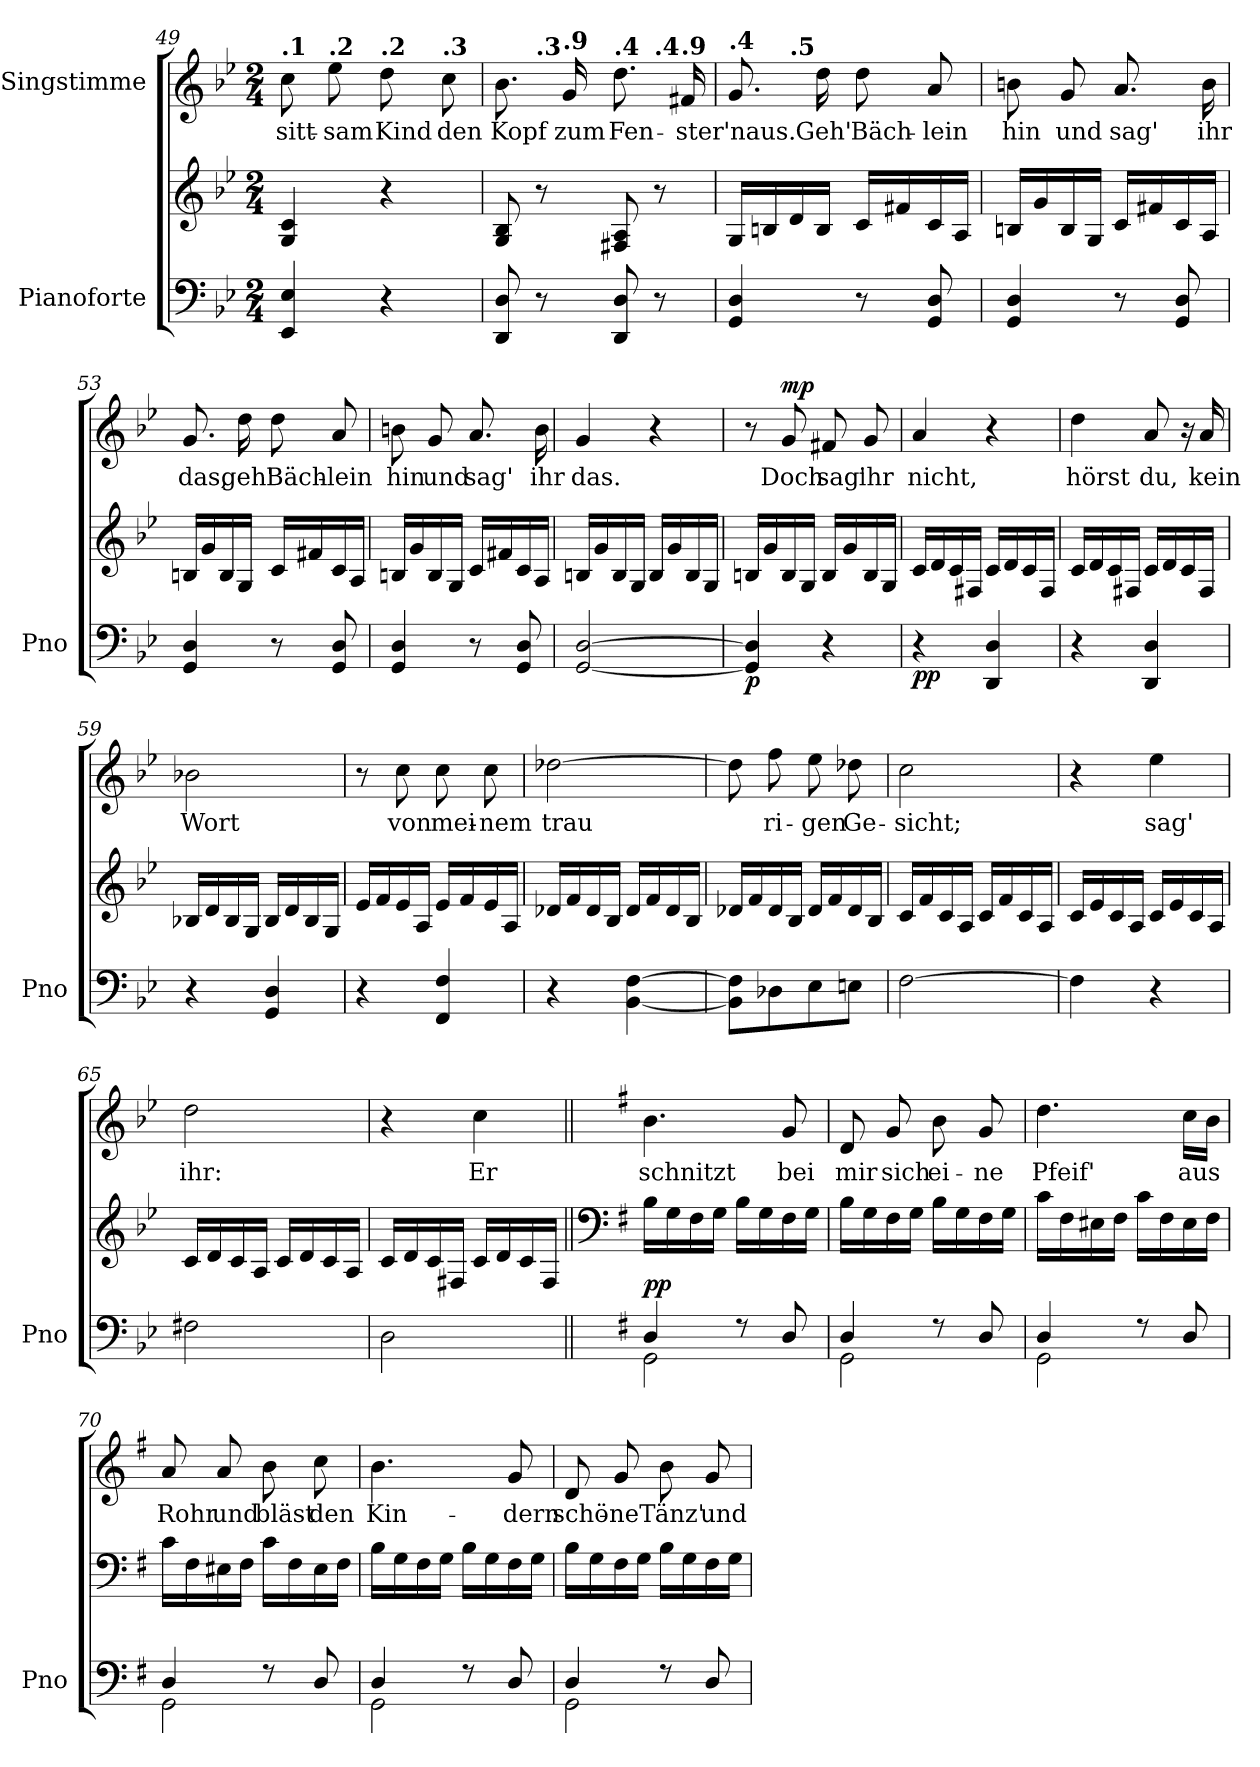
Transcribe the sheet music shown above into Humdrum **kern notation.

**kern	**kern	**dynam	**kern	**text	**dynam
*part2	*part2	*part2	*part1	*part1	*part1
*staff3	*staff2	*staff2/3	*staff1	*staff1	*staff1
*I"Pianoforte	*	*	*I"Singstimme	*	*
*I'Pno	*	*	*	*	*
*clefF4	*clefG2	*	*clefG2	*	*
*k[b-e-]	*k[b-e-]	*	*k[b-e-]	*	*
*M2/4	*M2/4	*	*M2/4	*	*
*MM128	*MM128	*	*MM128	*	*
=49	=49	=49	=49	=49	=49
!	!	!	!LO:TX:a:B:t=.1	!	!
!	!	!	!	!LO:LY:b	!
4EE-/ 4E-/	4G/ 4c/	.	8cc\	sitt-	.
*	*	*	*MM125	*	*
!	!	!	!LO:TX:a:B:t=.2	!	!
!	!	!	!	!LO:LY:b	!
.	.	.	8ee-\	-sam	.
*	*	*	*MM122	*	*
!	!	!	!LO:TX:a:B:t=.2	!	!
!	!	!	!	!LO:LY:b	!
4r	4r	.	8dd\	Kind	.
*	*	*	*MM119	*	*
!	!	!	!LO:TX:a:B:t=.3	!	!
!	!	!	!	!LO:LY:b	!
.	.	.	8cc\	den	.
!!LO:LB:g=z
=50	=50	=50	=50	=50	=50
*	*	*	*MM116	*	*
!	!	!	!LO:TX:a:B:t=.3	!	!
!	!	!	!	!LO:LY:b	!
*	*	*	*^	*	*
*	*	*	*	*^	*	*
8DD/ 8D/	8G/ 8B-/	.	8.b-\	8ryy	4.ryy	Kopf	.
*	*	*	*MM113	*	*	*	*
!	!	!	!	!LO:TX:a:B:t=.3	!	!	!
8r	8r	.	.	4.ryy	.	.	.
*	*	*	*MM111	*	*	*	*
!	!	!	!LO:TX:a:B:t=.9	!	!	!	!
!	!	!	!	!	!	!LO:LY:b	!
.	.	.	16g/	.	.	zum	.
*	*	*	*MM110	*	*	*	*
!	!	!	!LO:TX:a:B:t=.4	!	!	!	!
!	!	!	!	!	!	!LO:LY:b	!
8DD/ 8D/	8F#X/ 8A/	.	8.dd\	.	.	Fen-	.
*	*	*	*MM107	*	*	*	*
!	!	!	!	!	!LO:TX:a:B:t=.4	!	!
8r	8r	.	.	.	8ryy	.	.
*	*	*	*MM105	*	*	*	*
!	!	!	!LO:TX:a:B:t=.9	!	!	!	!
!	!	!	!	!	!	!LO:LY:b	!
.	.	.	16f#X/	.	.	-ster	.
=51	=51	=51	=51	=51	=51	=51	=51
*	*	*	*MM104	*	*	*	*
!	!	!	!LO:TX:a:B:t=.4	!	!	!	!
!	!	!	!	!	!	!LO:LY:b	!
4GG/ 4D/	16G/LL	.	8.g/	8ryy	16ryy	'naus.	.
*	*	*	*MM103	*	*	*	*
.	16Bn/	.	.	.	4..ryy	.	.
*	*	*	*MM101	*	*	*	*
!	!	!	!	!LO:TX:a:B:t=.5	!	!	!
.	16d/	.	.	4.ryy	.	.	.
*	*	*	*MM100	*	*	*	*
!	!	!	!	!	!	!LO:LY:b	!
.	16B/JJ	.	16dd\	.	.	Geh'	.
!	!	!	!	!	!	!LO:LY:b	!
8r	16c/LL	.	8dd\	.	.	Bäch-	.
.	16f#X/	.	.	.	.	.	.
!	!	!	!	!	!	!LO:LY:b	!
8GG/ 8D/	16c/	.	8a/	.	.	-lein	.
.	16A/JJ	.	.	.	.	.	.
=52	=52	=52	=52	=52	=52	=52	=52
!	!	!	!	!	!	!LO:LY:b	!
*	*	*	*v	*v	*v	*	*
4GG/ 4D/	16Bn/LL	.	8bn\	hin	.
.	16g/	.	.	.	.
!	!	!	!	!LO:LY:b	!
.	16B/	.	8g/	und	.
.	16G/JJ	.	.	.	.
!	!	!	!	!LO:LY:b	!
8r	16c/LL	.	8.a/	sag'	.
.	16f#X/	.	.	.	.
8GG/ 8D/	16c/	.	.	.	.
!	!	!	!	!LO:LY:b	!
.	16A/JJ	.	16b\	ihr	.
=53	=53	=53	=53	=53	=53
!	!	!	!	!LO:LY:b	!
4GG/ 4D/	16Bn/LL	.	8.g/	das,	.
.	16g/	.	.	.	.
.	16B/	.	.	.	.
!	!	!	!	!LO:LY:b	!
.	16G/JJ	.	16dd\	geh'	.
!	!	!	!	!LO:LY:b	!
8r	16c/LL	.	8dd\	Bäch-	.
.	16f#X/	.	.	.	.
!	!	!	!	!LO:LY:b	!
8GG/ 8D/	16c/	.	8a/	-lein	.
.	16A/JJ	.	.	.	.
!!LO:LB:g=z
=54	=54	=54	=54	=54	=54
!	!	!	!	!LO:LY:b	!
4GG/ 4D/	16Bn/LL	.	8bn\	hin	.
.	16g/	.	.	.	.
!	!	!	!	!LO:LY:b	!
.	16B/	.	8g/	und	.
.	16G/JJ	.	.	.	.
!	!	!	!	!LO:LY:b	!
8r	16c/LL	.	8.a/	sag'	.
.	16f#X/	.	.	.	.
8GG/ 8D/	16c/	.	.	.	.
!	!	!	!	!LO:LY:b	!
.	16A/JJ	.	16b\	ihr	.
=55	=55	=55	=55	=55	=55
!	!	!	!	!LO:LY:b	!
[2GG/ [2D/	16Bn/LL	.	4g/	das.	.
.	16g/	.	.	.	.
.	16B/	.	.	.	.
.	16G/JJ	.	.	.	.
.	16B/LL	.	4r	.	.
.	16g/	.	.	.	.
.	16B/	.	.	.	.
.	16G/JJ	.	.	.	.
=56	=56	=56	=56	=56	=56
!	!	!LO:DY:b=2	!	!	!
4GG/] 4D/]	16Bn/LL	p	8r	.	.
.	16g/	.	.	.	.
!	!	!	!	!LO:LY:b	!LO:DY:b
.	16B/	.	8g/	Doch	mp
.	16G/JJ	.	.	.	.
!	!	!	!	!LO:LY:b	!
4r	16B/LL	.	8f#X/	sag'	.
.	16g/	.	.	.	.
!	!	!	!	!LO:LY:b	!
.	16B/	.	8g/	ihr	.
.	16G/JJ	.	.	.	.
=57	=57	=57	=57	=57	=57
!	!	!LO:DY:b=2	!	!LO:LY:b	!
4r	16c/LL	pp	4a/	nicht,	.
.	16d/	.	.	.	.
.	16c/	.	.	.	.
.	16F#X/JJ	.	.	.	.
4DD/ 4D/	16c/LL	.	4r	.	.
.	16d/	.	.	.	.
.	16c/	.	.	.	.
.	16F#/JJ	.	.	.	.
=58	=58	=58	=58	=58	=58
!	!	!	!	!LO:LY:b	!
4r	16c/LL	.	4dd\	hörst	.
.	16d/	.	.	.	.
.	16c/	.	.	.	.
.	16F#X/JJ	.	.	.	.
!	!	!	!	!LO:LY:b	!
4DD/ 4D/	16c/LL	.	8a/	du,	.
.	16d/	.	.	.	.
.	16c/	.	16r	.	.
!	!	!	!	!LO:LY:b	!
.	16F#/JJ	.	16a/	kein	.
!!LO:LB:g=z
=59	=59	=59	=59	=59	=59
!	!	!	!	!LO:LY:b	!
4r	16B-X/LL	.	2b-X\	Wort	.
.	16d/	.	.	.	.
.	16B-/	.	.	.	.
.	16G/JJ	.	.	.	.
4GG/ 4D/	16B-/LL	.	.	.	.
.	16d/	.	.	.	.
.	16B-/	.	.	.	.
.	16G/JJ	.	.	.	.
=60	=60	=60	=60	=60	=60
4r	16e-/LL	.	8r	.	.
.	16f/	.	.	.	.
!	!	!	!	!LO:LY:b	!
.	16e-/	.	8cc\	von	.
.	16A/JJ	.	.	.	.
!	!	!	!	!LO:LY:b	!
4FF/ 4F/	16e-/LL	.	8cc\	mei-	.
.	16f/	.	.	.	.
!	!	!	!	!LO:LY:b	!
.	16e-/	.	8cc\	-nem	.
.	16A/JJ	.	.	.	.
=61	=61	=61	=61	=61	=61
!	!	!	!	!LO:LY:b	!
4r	16d-X/LL	.	[2dd-X\	trau-	.
.	16f/	.	.	.	.
.	16d-/	.	.	.	.
.	16B-/JJ	.	.	.	.
[4BB-\ [4F\	16d-/LL	.	.	.	.
.	16f/	.	.	.	.
.	16d-/	.	.	.	.
.	16B-/JJ	.	.	.	.
=62	=62	=62	=62	=62	=62
!	!	!	!	!LO:LY:b	!
8BB-\] 8F\]L	16d-X/LL	.	8dd-\]	--	.
.	16f/	.	.	.	.
!	!	!	!	!LO:LY:b	!
8D-X\	16d-/	.	8ff\	ri-	.
.	16B-/JJ	.	.	.	.
!	!	!	!	!LO:LY:b	!
8E-\	16d-/LL	.	8ee-\	-gen	.
.	16f/	.	.	.	.
!	!	!	!	!LO:LY:b	!
8En\J	16d-/	.	8dd-X\	Ge-	.
.	16B-/JJ	.	.	.	.
=63	=63	=63	=63	=63	=63
!	!	!	!	!LO:LY:b	!
[2F\	16c/LL	.	2cc\	-sicht;	.
.	16f/	.	.	.	.
.	16c/	.	.	.	.
.	16A/JJ	.	.	.	.
.	16c/LL	.	.	.	.
.	16f/	.	.	.	.
.	16c/	.	.	.	.
.	16A/JJ	.	.	.	.
!!LO:LB:g=z
=64	=64	=64	=64	=64	=64
4F\]	16c/LL	.	4r	.	.
.	16e-/	.	.	.	.
.	16c/	.	.	.	.
.	16A/JJ	.	.	.	.
!	!	!	!	!LO:LY:b	!
4r	16c/LL	.	4ee-\	sag'	.
.	16e-/	.	.	.	.
.	16c/	.	.	.	.
.	16A/JJ	.	.	.	.
=65	=65	=65	=65	=65	=65
!	!	!	!	!LO:LY:b	!
2F#X\	16c/LL	.	2dd\	ihr:	.
.	16d/	.	.	.	.
.	16c/	.	.	.	.
.	16A/JJ	.	.	.	.
.	16c/LL	.	.	.	.
.	16d/	.	.	.	.
.	16c/	.	.	.	.
.	16A/JJ	.	.	.	.
=66	=66	=66	=66	=66	=66
2D\	16c/LL	.	4r	.	.
.	16d/	.	.	.	.
.	16c/	.	.	.	.
.	16F#X/JJ	.	.	.	.
*	*	*	*MM130	*	*
!	!	!	!	!LO:LY:b	!
.	16c/LL	.	4cc\	Er	.
.	16d/	.	.	.	.
.	16c/	.	.	.	.
.	16F#/JJ	.	.	.	.
=67||	=67||	=67||	=67||	=67||	=67||
*	*clefF4	*	*	*	*
*k[f#]	*k[f#]	*	*k[f#]	*	*
*^	*	*	*	*	*
!	!	!	!LO:DY:a=2	!	!LO:LY:b	!
4D/	2GG\	16B\LL	pp	4.b\	schnitzt	.
.	.	16G\	.	.	.	.
.	.	16F#\	.	.	.	.
.	.	16G\JJ	.	.	.	.
8r	.	16B\LL	.	.	.	.
.	.	16G\	.	.	.	.
!	!	!	!	!	!LO:LY:b	!
8D/	.	16F#\	.	8g/	bei	.
.	.	16G\JJ	.	.	.	.
=68	=68	=68	=68	=68	=68	=68
!	!	!	!	!	!LO:LY:b	!
4D/	2GG\	16B\LL	.	8d/	mir	.
.	.	16G\	.	.	.	.
!	!	!	!	!	!LO:LY:b	!
.	.	16F#\	.	8g/	sich	.
.	.	16G\JJ	.	.	.	.
!	!	!	!	!	!LO:LY:b	!
8r	.	16B\LL	.	8b\	ei-	.
.	.	16G\	.	.	.	.
!	!	!	!	!	!LO:LY:b	!
8D/	.	16F#\	.	8g/	-ne	.
.	.	16G\JJ	.	.	.	.
!!LO:PB:g=z
=69	=69	=69	=69	=69	=69	=69
!	!	!	!	!	!LO:LY:b	!
4D/	2GG\	16c\LL	.	4.dd\	Pfeif'	.
.	.	16F#\	.	.	.	.
.	.	16E#X\	.	.	.	.
.	.	16F#\JJ	.	.	.	.
8r	.	16c\LL	.	.	.	.
.	.	16F#\	.	.	.	.
!	!	!	!	!	!LO:LY:b	!
8D/	.	16E#\	.	16cc\LL	aus	.
.	.	16F#\JJ	.	16b\JJ	.	.
=70	=70	=70	=70	=70	=70	=70
!	!	!	!	!	!LO:LY:b	!
4D/	2GG\	16c\LL	.	8a/	Rohr	.
.	.	16F#\	.	.	.	.
!	!	!	!	!	!LO:LY:b	!
.	.	16E#X\	.	8a/	und	.
.	.	16F#\JJ	.	.	.	.
!	!	!	!	!	!LO:LY:b	!
8r	.	16c\LL	.	8b\	bläst	.
.	.	16F#\	.	.	.	.
!	!	!	!	!	!LO:LY:b	!
8D/	.	16E#\	.	8cc\	den	.
.	.	16F#\JJ	.	.	.	.
=71	=71	=71	=71	=71	=71	=71
!	!	!	!	!	!LO:LY:b	!
4D/	2GG\	16B\LL	.	4.b\	Kin-	.
.	.	16G\	.	.	.	.
.	.	16F#\	.	.	.	.
.	.	16G\JJ	.	.	.	.
8r	.	16B\LL	.	.	.	.
.	.	16G\	.	.	.	.
!	!	!	!	!	!LO:LY:b	!
8D/	.	16F#\	.	8g/	-dern	.
.	.	16G\JJ	.	.	.	.
=72	=72	=72	=72	=72	=72	=72
!	!	!	!	!	!LO:LY:b	!
4D/	2GG\	16B\LL	.	8d/	schö-	.
.	.	16G\	.	.	.	.
!	!	!	!	!	!LO:LY:b	!
.	.	16F#\	.	8g/	-ne	.
.	.	16G\JJ	.	.	.	.
!	!	!	!	!	!LO:LY:b	!
8r	.	16B\LL	.	8b\	Tänz'	.
.	.	16G\	.	.	.	.
!	!	!	!	!	!LO:LY:b	!
8D/	.	16F#\	.	8g/	und	.
.	.	16G\JJ	.	.	.	.
*v	*v	*	*	*	*	*
=	=	=	=	=	=
*-	*-	*-	*-	*-	*-
